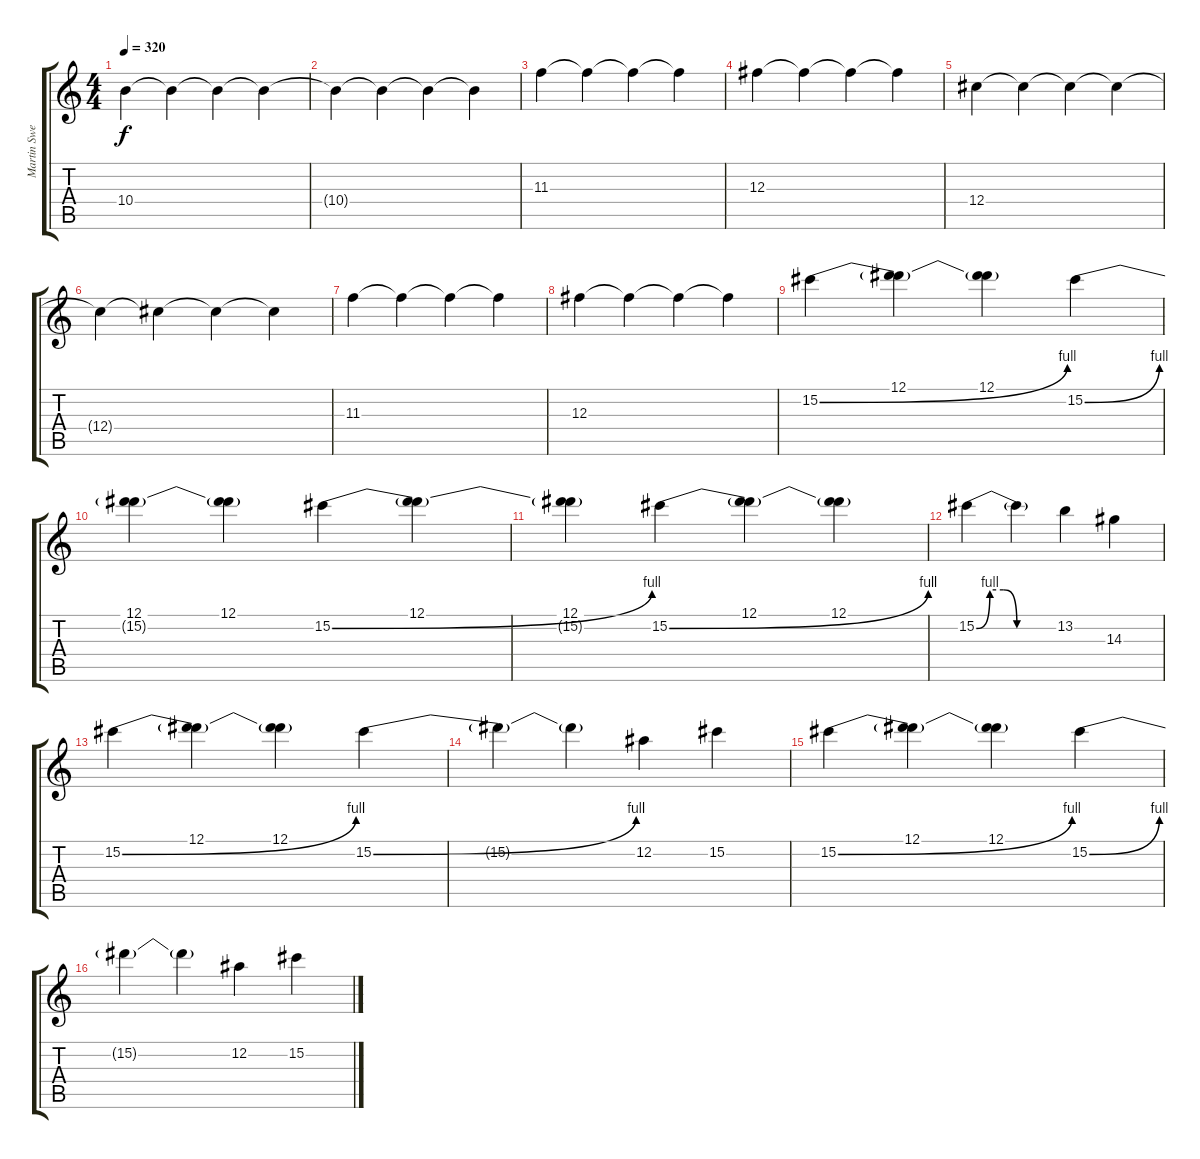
\track ("Martin Sweet (Solo Guitar)" "Martin Swe") {instrument overdrivenguitar}
\staff {score tabs}
\tuning (Eb4 Bb3 Gb3 Db3 Ab2 Eb2) {hide}
\ts (4 4)
\tempo 320
\clef g2
\ks c
10.4.4{dy f} 10.4{t}.4 10.4{t}.4 10.4{t}.4 |
10.4{t}.4 10.4{t}.4 10.4{t}.4 10.4{t}.4 |
11.3.4 11.3{t}.4 11.3{t}.4 11.3{t}.4 |
12.3.4 12.3{t}.4 12.3{t}.4 12.3{t}.4 |
12.4.4 12.4{t}.4 12.4{t}.4 12.4{t}.4 |
12.4{t}.4 12.4{t}.4 12.4{t}.4 12.4{t}.4 |
11.3.4 11.3{t}.4 11.3{t}.4 11.3{t}.4 |
12.3.4 12.3{t}.4 12.3{t}.4 12.3{t}.4 |
15.2{be (bend 0 0 60 4)}.4 (12.1 15.2{t}).4 (12.1 15.2{t}).4 15.2{be (bend 0 0 60 4)}.4 |
(12.1 15.2{t}).4 (12.1 15.2{t}).4 15.2{be (bend 0 0 60 4)}.4 (12.1 15.2{t}).4 |
(12.1 15.2{t}).4 15.2{be (bend 0 0 60 4)}.4 (12.1 15.2{t}).4 (12.1 15.2{t}).4 |
15.2{be (custom 0 0 10 4 20 4 30 0 60 0)}.4 15.2{t}.4 13.2.4 14.3.4 |
15.2{be (bend 0 0 60 4)}.4 (12.1 15.2{t}).4 (12.1 15.2{t}).4 15.2{be (bend 0 0 60 4)}.4 |
15.2{t}.4 15.2{t}.4 12.2.4 15.2.4 |
15.2{be (bend 0 0 60 4)}.4 (12.1 15.2{t}).4 (12.1 15.2{t}).4 15.2{be (bend 0 0 60 4)}.4 |
15.2{t}.4 15.2{t}.4 12.2.4 15.2.4
